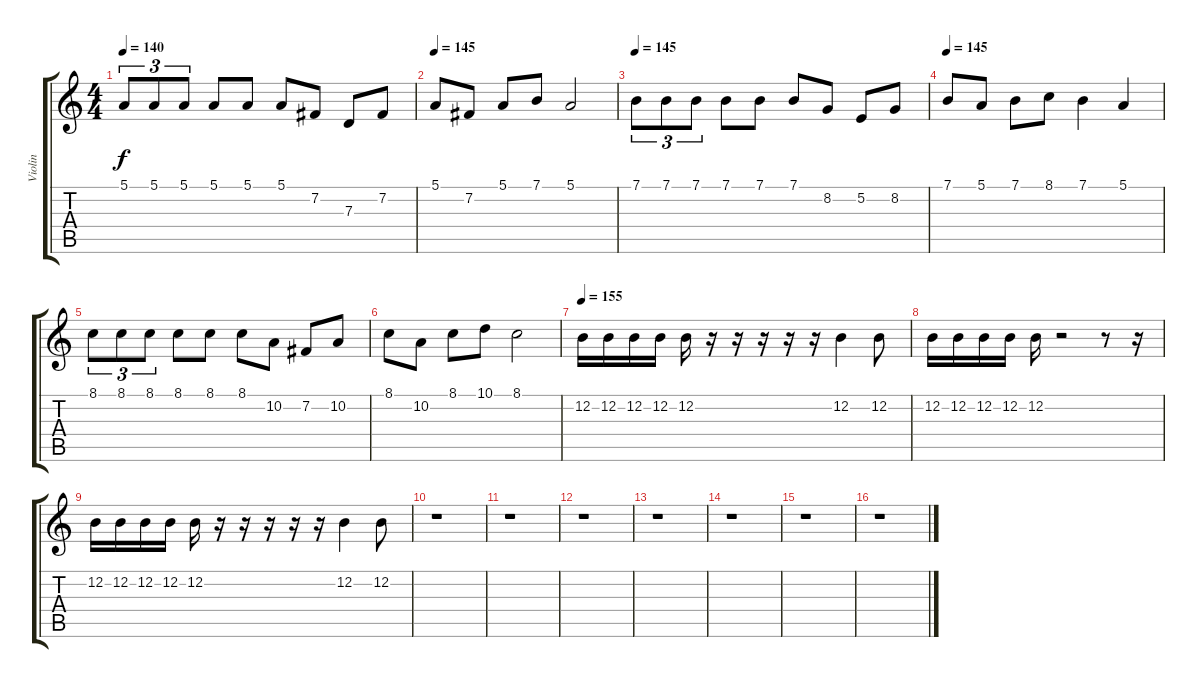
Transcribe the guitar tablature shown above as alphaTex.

\track ("Violin" "Violin") {instrument violin}
\staff {score tabs}
\tuning (E4 B3 G3 D3 A2 E2) {hide}
\ts (4 4)
\tempo 145
\tempo 140
\clef g2
\ks c
5.1.8{tu (3 2) dy f} 5.1.8{tu (3 2)} 5.1.8{tu (3 2)} 5.1.8 5.1.8 5.1.8 7.2.8 7.3.8 7.2.8 |
\tempo 145
5.1.8 7.2.8 5.1.8 7.1.8 5.1.2 |
\tempo 145
7.1.8{tu (3 2)} 7.1.8{tu (3 2)} 7.1.8{tu (3 2)} 7.1.8 7.1.8 7.1.8 8.2.8 5.2.8 8.2.8 |
\tempo 145
7.1.8 5.1.8 7.1.8 8.1.8 7.1.4 5.1.4 |
8.1.8{tu (3 2)} 8.1.8{tu (3 2)} 8.1.8{tu (3 2)} 8.1.8 8.1.8 8.1.8 10.2.8 7.2.8 10.2.8 |
8.1.8 10.2.8 8.1.8 10.1.8 8.1.2 |
\tempo 155
12.2.16 12.2.16 12.2.16 12.2.16 12.2.16 r.16 r.16 r.16 r.16 r.16 12.2.4 12.2.8 |
12.2.16 12.2.16 12.2.16 12.2.16 12.2.16 r.2 r.8 r.16 |
12.2.16 12.2.16 12.2.16 12.2.16 12.2.16 r.16 r.16 r.16 r.16 r.16 12.2.4 12.2.8 |
r.1 |
r.1 |
r.1 |
r.1 |
r.1 |
r.1 |
r.1
